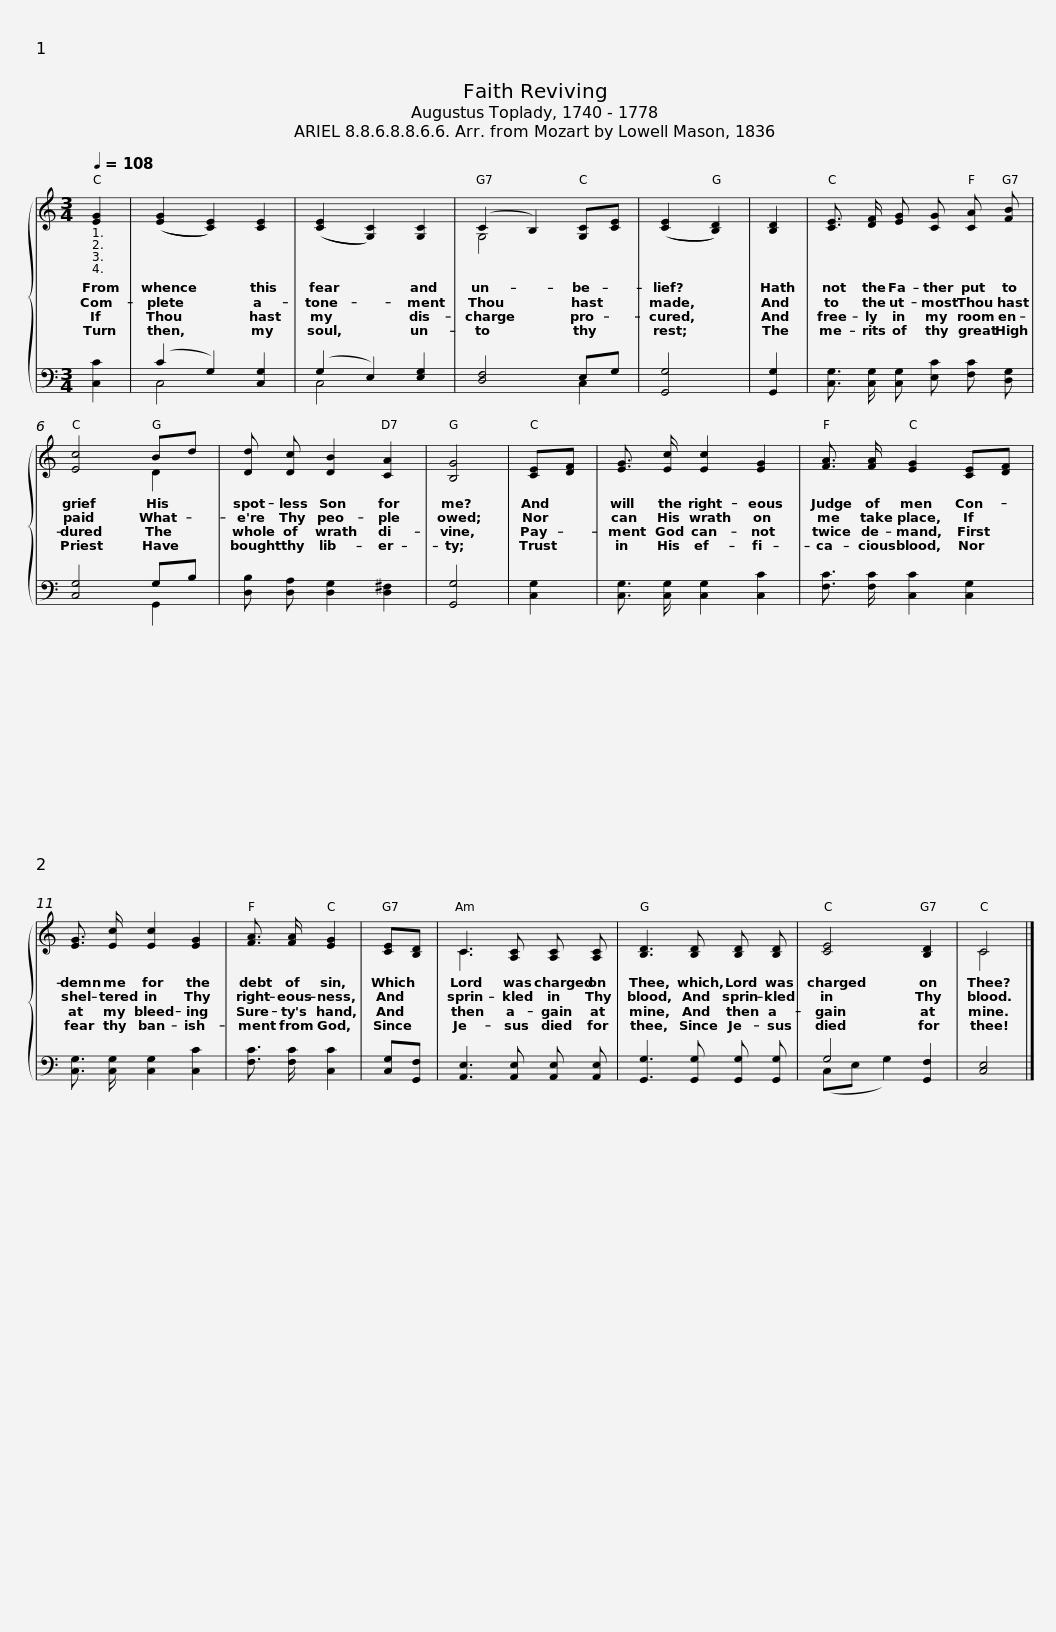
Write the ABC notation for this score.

X:1
%%score { ( 1 4 ) | ( 2 3 ) }
L:1/8
Q:1/4=108
M:3/4
I:linebreak $
K:C
V:1 treble
V:4 treble
V:2 bass
V:3 bass
V:1
 [EG]2 | (([EG]2 [CE]2)) [CE]2 | (([CE]2 [G,C]2)) [G,C]2 | (C2 B,2) [G,C][CE] | (([CE]2 [B,D]2)) |$ %5
 [B,D]2 | [CE]3/2 [DF]/ [EG] [CG] [CA] [FB] | [Ec]4 Bd | [Dd] [Dc] [DB]2 [CA]2 | [B,G]4 |$ %10
 [CE][DF] | [EG]3/2 [Ec]/ [Ec]2 [EG]2 | [FA]3/2 [FA]/ [EG]2 [CE][DF] | [EG]3/2 [Ec]/ [Ec]2 [EG]2 | [FA]3/2 [FA]/ [EG]2 |$ %15
 [CE][B,D] | C3 [A,C] [A,C] [A,C] | [B,D]3 [B,D] [B,D] [B,D] | [CE]4 [B,D]2 | C4 |] %20
V:2
 [C,C]2 | (C2 G,2) [C,G,]2 | (G,2 E,2) [E,G,]2 | [D,F,]4 E,G, | [G,,G,]4 |$ %5
 [G,,G,]2 | [C,G,]3/2 [C,G,]/ [C,G,] [E,C] [F,C] [D,G,] | [C,G,]4 G,B, | [D,B,] [D,A,] [D,G,]2 [D,^F,]2 | [G,,G,]4 |$ %10
 [C,G,]2 | [C,G,]3/2 [C,G,]/ [C,G,]2 [C,C]2 | [F,C]3/2 [F,C]/ [C,C]2 [C,G,]2 | [C,G,]3/2 [C,G,]/ [C,G,]2 [C,C]2 | [F,C]3/2 [F,C]/ [C,C]2 |$ %15
 [C,G,][G,,F,] | [A,,E,]3 [A,,E,] [A,,E,] [A,,E,] | [G,,G,]3 [G,,G,] [G,,G,] [G,,G,] | G,4 [G,,F,]2 | [C,E,]4 |] %20
V:3
 x2 | C,4 x2 | C,4 x2 | x4 C,2 | x4 |$ %5
 x2 | x6 | x4 G,,2 | x6 | x4 |$ %10
 x2 | x6 | x6 | x6 | x4 |$ %15
 x2 | x6 | x6 | (C,E, G,2) x2 | x4 |] %20
V:4
 x2 | x6 | x6 | G,4 x2 | x4 |$ %5
 x2 | x6 | x4 D2 | x6 | x4 |$ %10
 x2 | x6 | x6 | x6 | x4 |$ %15
 x2 | C3 x3 | x6 | x6 | C4 |] %20
